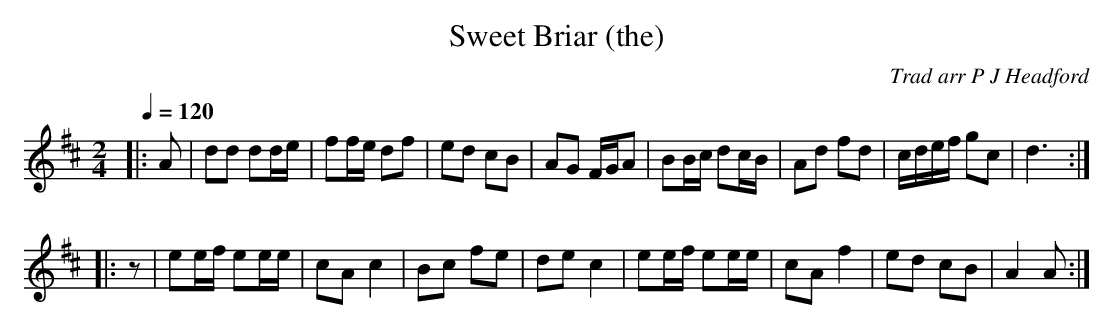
X:1
T:Sweet Briar (the)
M:2/4
L:1/16
Q:1/4=120
C:Trad arr P J Headford
K:D
|:A2|d2d2 d2de|f2fe d2f2|e2d2 c2B2|A2G2 FGA2|
B2Bc d2cB|A2d2 f2d2|cdef g2c2|d6:|!
|:z2|e2ef e2ee|c2A2 c4|B2c2 f2e2|d2e2 c4|
e2ef e2ee|c2A2 f4|e2d2 c2B2|A4 A2:|]
